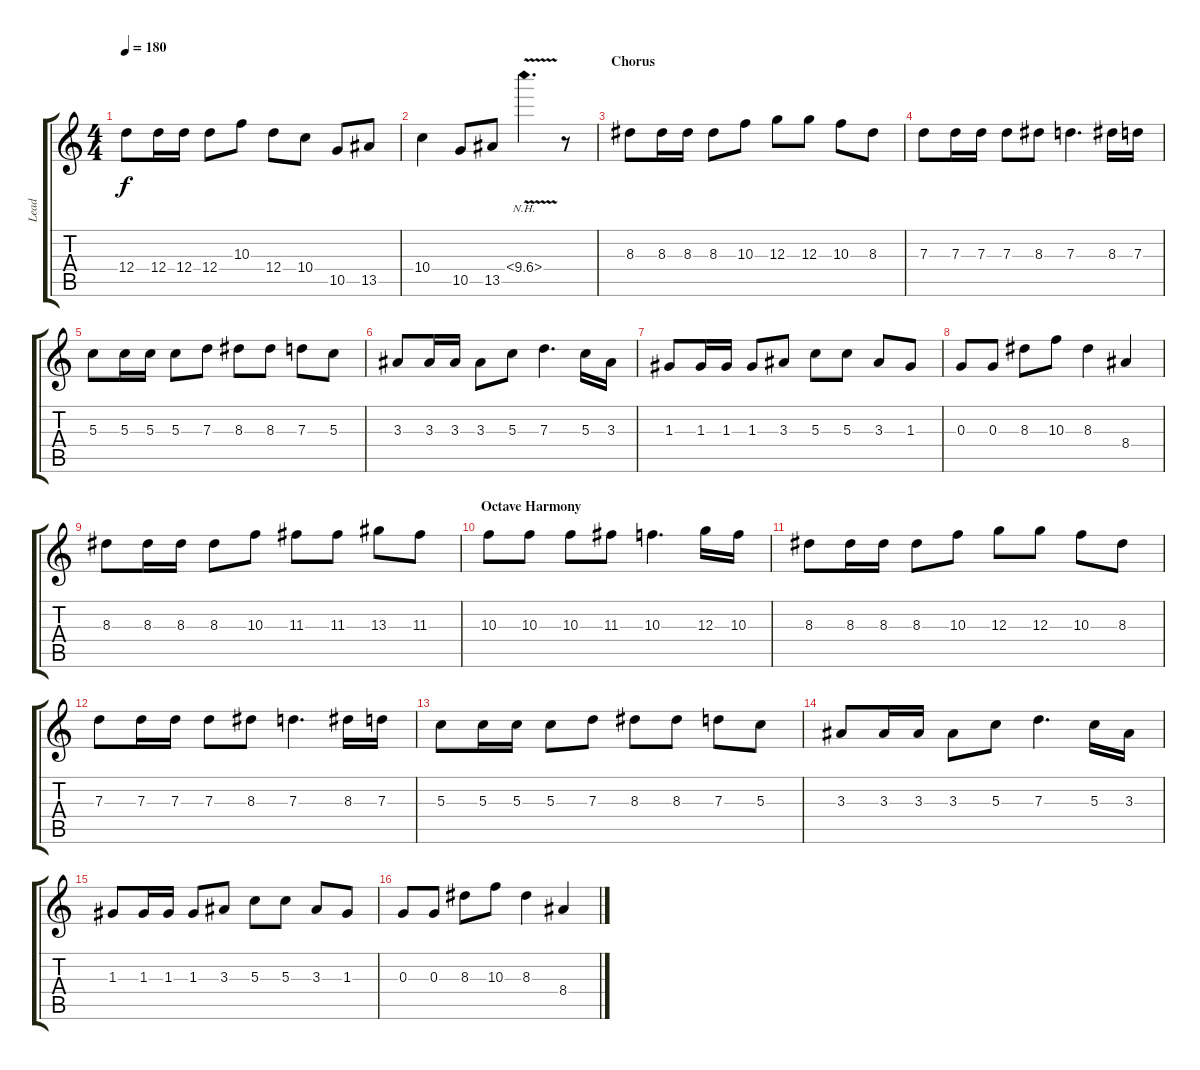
\track ("Lead" "Lead") {instrument distortionguitar}
\staff {score tabs}
\tuning (E4 B3 G3 D3 A2 D2) {hide}
\ts (4 4)
\tempo 180
\clef g2
\ks c
12.4.8{dy f} 12.4.16 12.4.16 12.4.8 10.3.8 12.4.8 10.4.8 10.5.8 13.5.8 |
10.4.4 10.5.8 13.5.8 10.4{nh v}.4{d} r.8 |
\section ("" "Chorus")
8.3.8 8.3.16 8.3.16 8.3.8 10.3.8 12.3.8 12.3.8 10.3.8 8.3.8 |
7.3.8 7.3.16 7.3.16 7.3.8 8.3.8 7.3.4{d} 8.3.16 7.3.16 |
5.3.8 5.3.16 5.3.16 5.3.8 7.3.8 8.3.8 8.3.8 7.3.8 5.3.8 |
3.3.8 3.3.16 3.3.16 3.3.8 5.3.8 7.3.4{d} 5.3.16 3.3.16 |
1.3.8 1.3.16 1.3.16 1.3.8 3.3.8 5.3.8 5.3.8 3.3.8 1.3.8 |
0.3.8 0.3.8 8.3.8 10.3.8 8.3.4 8.4.4 |
8.3.8 8.3.16 8.3.16 8.3.8 10.3.8 11.3.8 11.3.8 13.3.8 11.3.8 |
\section ("" "Octave Harmony")
10.3.8 10.3.8 10.3.8 11.3.8 10.3.4{d} 12.3.16 10.3.16 |
8.3.8 8.3.16 8.3.16 8.3.8 10.3.8 12.3.8 12.3.8 10.3.8 8.3.8 |
7.3.8 7.3.16 7.3.16 7.3.8 8.3.8 7.3.4{d} 8.3.16 7.3.16 |
5.3.8 5.3.16 5.3.16 5.3.8 7.3.8 8.3.8 8.3.8 7.3.8 5.3.8 |
3.3.8 3.3.16 3.3.16 3.3.8 5.3.8 7.3.4{d} 5.3.16 3.3.16 |
1.3.8 1.3.16 1.3.16 1.3.8 3.3.8 5.3.8 5.3.8 3.3.8 1.3.8 |
0.3.8 0.3.8 8.3.8 10.3.8 8.3.4 8.4.4
